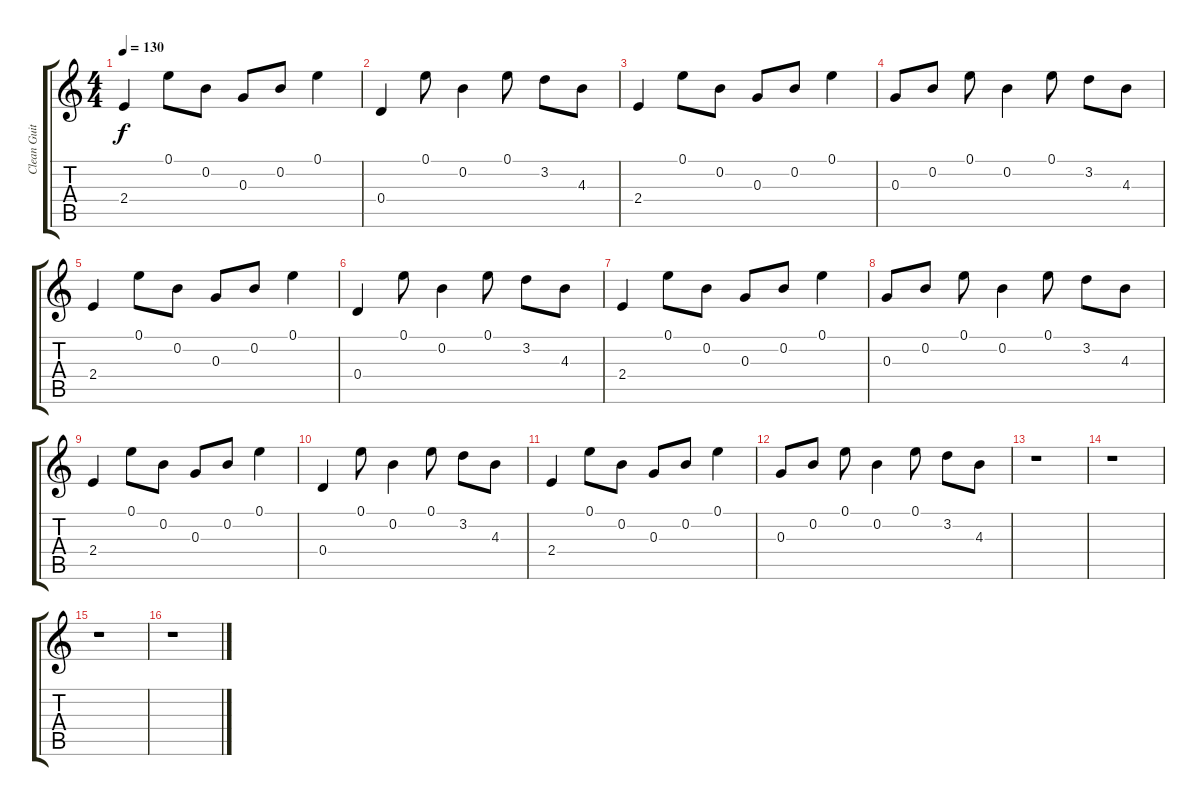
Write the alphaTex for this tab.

\track ("Clean Guitar" "Clean Guit") {instrument electricguitarclean}
\staff {score tabs}
\tuning (E4 B3 G3 D3 A2 E2) {hide}
\ts (4 4)
\tempo 130
\clef g2
\ks c
2.4.4{dy f} 0.1.8 0.2.8 0.3.8 0.2.8 0.1.4 |
0.4.4 0.1.8 0.2.4 0.1.8 3.2.8 4.3.8 |
2.4.4 0.1.8 0.2.8 0.3.8 0.2.8 0.1.4 |
0.3.8 0.2.8 0.1.8 0.2.4 0.1.8 3.2.8 4.3.8 |
2.4.4 0.1.8 0.2.8 0.3.8 0.2.8 0.1.4 |
0.4.4 0.1.8 0.2.4 0.1.8 3.2.8 4.3.8 |
2.4.4 0.1.8 0.2.8 0.3.8 0.2.8 0.1.4 |
0.3.8 0.2.8 0.1.8 0.2.4 0.1.8 3.2.8 4.3.8 |
2.4.4 0.1.8 0.2.8 0.3.8 0.2.8 0.1.4 |
0.4.4 0.1.8 0.2.4 0.1.8 3.2.8 4.3.8 |
2.4.4 0.1.8 0.2.8 0.3.8 0.2.8 0.1.4 |
0.3.8 0.2.8 0.1.8 0.2.4 0.1.8 3.2.8 4.3.8 |
r.1 |
r.1 |
r.1 |
r.1
